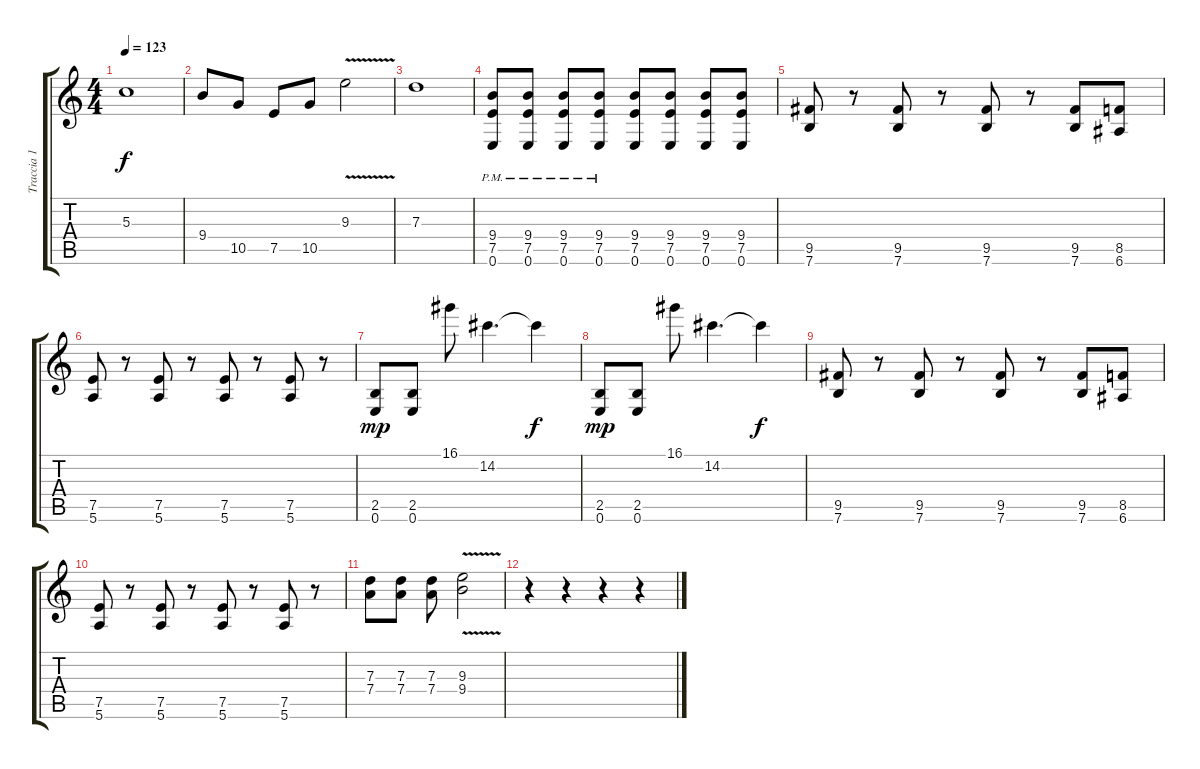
\track ("Traccia 1" "Traccia 1") {instrument overdrivenguitar}
\staff {score tabs}
\tuning (E4 B3 G3 D3 A2 E2) {hide}
\ts (4 4)
\tempo 123
\clef g2
\ks c
5.3.1{dy f} |
9.4.8 10.5.8 7.5.8 10.5.8 9.3{v}.2 |
7.3.1 |
(9.4{pm} 7.5{pm} 0.6).8 (9.4{pm} 7.5{pm} 0.6).8 (9.4{pm} 7.5{pm} 0.6).8 (9.4{pm} 7.5{pm} 0.6).8 (9.4 7.5 0.6).8 (9.4 7.5 0.6).8 (9.4 7.5 0.6).8 (9.4 7.5 0.6).8 |
(9.5 7.6).8 r.8 (9.5 7.6).8 r.8 (9.5 7.6).8 r.8 (9.5 7.6).8 (8.5 6.6).8 |
(7.5 5.6).8 r.8 (7.5 5.6).8 r.8 (7.5 5.6).8 r.8 (7.5 5.6).8 r.8 |
(2.5 0.6).8{dy mp} (2.5 0.6).8 16.1.8 14.2.4{d} 14.2{t}.4{dy f} |
(2.5 0.6).8{dy mp} (2.5 0.6).8 16.1.8 14.2.4{d} 14.2{t}.4{dy f} |
(9.5 7.6).8 r.8 (9.5 7.6).8 r.8 (9.5 7.6).8 r.8 (9.5 7.6).8 (8.5 6.6).8 |
(7.5 5.6).8 r.8 (7.5 5.6).8 r.8 (7.5 5.6).8 r.8 (7.5 5.6).8 r.8 |
(7.3 7.4).8 (7.3 7.4).8 (7.3 7.4).8 (9.3 9.4{v}).2 |
r.4 r.4 r.4 r.4
